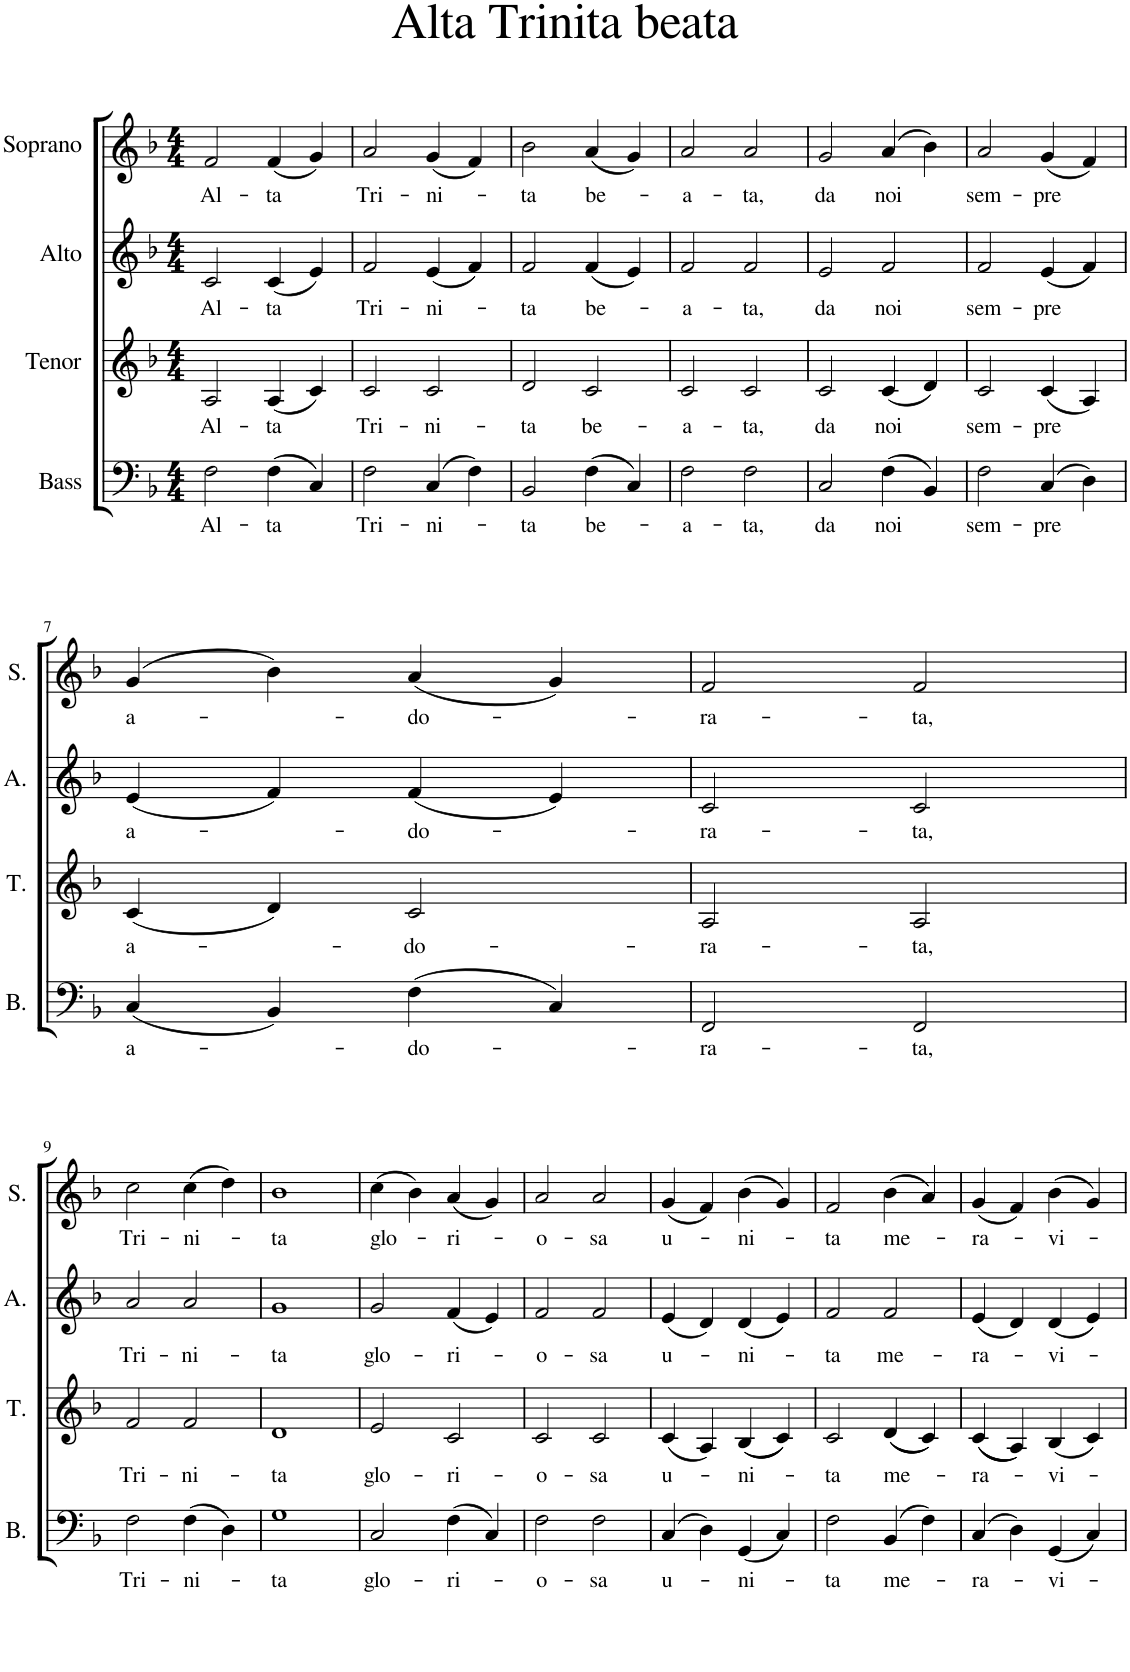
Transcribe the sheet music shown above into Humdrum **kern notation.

**kern	**text	**kern	**text	**kern	**text	**kern	**text
*part4	*part4	*part3	*part3	*part2	*part2	*part1	*part1
*staff4	*staff4	*staff3	*staff3	*staff2	*staff2	*staff1	*staff1
*I"Bass	*	*I"Tenor	*	*I"Alto	*	*I"Soprano	*
*I'B.	*	*I'T.	*	*I'A.	*	*I'S.	*
*clefF4	*	*clefG2	*	*clefG2	*	*clefG2	*
*k[b-]	*	*k[b-]	*	*k[b-]	*	*k[b-]	*
*M4/4	*	*M4/4	*	*M4/4	*	*M4/4	*
=1	=1	=1	=1	=1	=1	=1	=1
!	!LO:LY:b	!	!LO:LY:b	!	!LO:LY:b	!	!LO:LY:b
2F\	Al-	2A/	Al-	2c/	Al-	2f/	Al-
!	!LO:LY:b	!	!LO:LY:b	!	!LO:LY:b	!	!LO:LY:b
(4F\	-ta	(4A/	-ta	(4c/	-ta	(4f/	-ta
4C/)	.	4c/)	.	4e/)	.	4g/)	.
=2	=2	=2	=2	=2	=2	=2	=2
!	!LO:LY:b	!	!LO:LY:b	!	!LO:LY:b	!	!LO:LY:b
2F\	Tri-	2c/	Tri-	2f/	Tri-	2a/	Tri-
!	!LO:LY:b	!	!LO:LY:b	!	!LO:LY:b	!	!LO:LY:b
(4C/	-ni-	2c/	-ni-	(4e/	-ni-	(4g/	-ni-
4F\)	.	.	.	4f/)	.	4f/)	.
=3	=3	=3	=3	=3	=3	=3	=3
!	!LO:LY:b	!	!LO:LY:b	!	!LO:LY:b	!	!LO:LY:b
2BB-/	-ta	2d/	-ta	2f/	-ta	2b-\	-ta
!	!LO:LY:b	!	!LO:LY:b	!	!LO:LY:b	!	!LO:LY:b
(4F\	be-	2c/	be-	(4f/	be-	(4a/	be-
4C/)	.	.	.	4e/)	.	4g/)	.
=4	=4	=4	=4	=4	=4	=4	=4
!	!LO:LY:b	!	!LO:LY:b	!	!LO:LY:b	!	!LO:LY:b
2F\	-a-	2c/	-a-	2f/	-a-	2a/	-a-
!	!LO:LY:b	!	!LO:LY:b	!	!LO:LY:b	!	!LO:LY:b
2F\	-ta,	2c/	-ta,	2f/	-ta,	2a/	-ta,
=5	=5	=5	=5	=5	=5	=5	=5
!	!LO:LY:b	!	!LO:LY:b	!	!LO:LY:b	!	!LO:LY:b
2C/	da	2c/	da	2e/	da	2g/	da
!	!LO:LY:b	!	!LO:LY:b	!	!LO:LY:b	!	!LO:LY:b
(4F\	noi	(4c/	noi	2f/	noi	(4a/	noi
4BB-/)	.	4d/)	.	.	.	4b-\)	.
=6	=6	=6	=6	=6	=6	=6	=6
!	!LO:LY:b	!	!LO:LY:b	!	!LO:LY:b	!	!LO:LY:b
2F\	sem-	2c/	sem-	2f/	sem-	2a/	sem-
!	!LO:LY:b	!	!LO:LY:b	!	!LO:LY:b	!	!LO:LY:b
(4C/	-pre	(4c/	-pre	(4e/	-pre	(4g/	-pre
4D\)	.	4A/)	.	4f/)	.	4f/)	.
!!LO:LB:g=z
=7	=7	=7	=7	=7	=7	=7	=7
!	!LO:LY:b	!	!LO:LY:b	!	!LO:LY:b	!	!LO:LY:b
(4C/	a-	(4c/	a-	(4e/	a-	(4g/	a-
4BB-/)	.	4d/)	.	4f/)	.	4b-\)	.
!	!LO:LY:b	!	!LO:LY:b	!	!LO:LY:b	!	!LO:LY:b
(4F\	-do-	2c/	-do-	(4f/	-do-	(4a/	-do-
4C/)	.	.	.	4e/)	.	4g/)	.
=8	=8	=8	=8	=8	=8	=8	=8
!	!LO:LY:b	!	!LO:LY:b	!	!LO:LY:b	!	!LO:LY:b
2FF/	-ra-	2A/	-ra-	2c/	-ra-	2f/	-ra-
!	!LO:LY:b	!	!LO:LY:b	!	!LO:LY:b	!	!LO:LY:b
2FF/	-ta,	2A/	-ta,	2c/	-ta,	2f/	-ta,
!!LO:LB:g=z
=9	=9	=9	=9	=9	=9	=9	=9
!	!LO:LY:b	!	!LO:LY:b	!	!LO:LY:b	!	!LO:LY:b
2F\	Tri-	2f/	Tri-	2a/	Tri-	2cc\	Tri-
!	!LO:LY:b	!	!LO:LY:b	!	!LO:LY:b	!	!LO:LY:b
(4F\	-ni-	2f/	-ni-	2a/	-ni-	(4cc\	-ni-
4D\)	.	.	.	.	.	4dd\)	.
=10	=10	=10	=10	=10	=10	=10	=10
!	!LO:LY:b	!	!LO:LY:b	!	!LO:LY:b	!	!LO:LY:b
1G	-ta	1d	-ta	1g	-ta	1b-	-ta
=11	=11	=11	=11	=11	=11	=11	=11
!	!LO:LY:b	!	!LO:LY:b	!	!LO:LY:b	!	!LO:LY:b
2C/	glo-	2e/	glo-	2g/	glo-	(4cc\	glo-
.	.	.	.	.	.	4b-\)	.
!	!LO:LY:b	!	!LO:LY:b	!	!LO:LY:b	!	!LO:LY:b
(4F\	-ri-	2c/	-ri-	(4f/	-ri-	(4a/	-ri-
4C/)	.	.	.	4e/)	.	4g/)	.
=12	=12	=12	=12	=12	=12	=12	=12
!	!LO:LY:b	!	!LO:LY:b	!	!LO:LY:b	!	!LO:LY:b
2F\	-o-	2c/	-o-	2f/	-o-	2a/	-o-
!	!LO:LY:b	!	!LO:LY:b	!	!LO:LY:b	!	!LO:LY:b
2F\	-sa	2c/	-sa	2f/	-sa	2a/	-sa
=13	=13	=13	=13	=13	=13	=13	=13
!	!LO:LY:b	!	!LO:LY:b	!	!LO:LY:b	!	!LO:LY:b
(4C/	u-	(4c/	u-	(4e/	u-	(4g/	u-
4D\)	.	4A/)	.	4d/)	.	4f/)	.
!	!LO:LY:b	!	!LO:LY:b	!	!LO:LY:b	!	!LO:LY:b
(4GG/	-ni-	((4B-/	-ni-	(4d/	-ni-	(4b-\	-ni-
4C/)	.	4c/))	.	4e/)	.	4g/)	.
=14	=14	=14	=14	=14	=14	=14	=14
!	!LO:LY:b	!	!LO:LY:b	!	!LO:LY:b	!	!LO:LY:b
2F\	-ta	2c/	-ta	2f/	-ta	2f/	-ta
!	!LO:LY:b	!	!LO:LY:b	!	!LO:LY:b	!	!LO:LY:b
(4BB-/	me-	((4d/	me-	2f/	me-	(4b-\	me-
4F\)	.	4c/))	.	.	.	4a/)	.
=15	=15	=15	=15	=15	=15	=15	=15
!	!LO:LY:b	!	!LO:LY:b	!	!LO:LY:b	!	!LO:LY:b
(4C/	-ra-	((4c/	-ra-	(4e/	-ra-	(4g/	-ra-
4D\)	.	4A/))	.	4d/)	.	4f/)	.
!	!LO:LY:b	!	!LO:LY:b	!	!LO:LY:b	!	!LO:LY:b
(4GG/	-vi-	(4B-/	-vi-	(4d/	-vi-	(4b-\	-vi-
4C/)	.	4c/)	.	4e/)	.	4g/)	.
=	=	=	=	=	=	=	=
*-	*-	*-	*-	*-	*-	*-	*-
